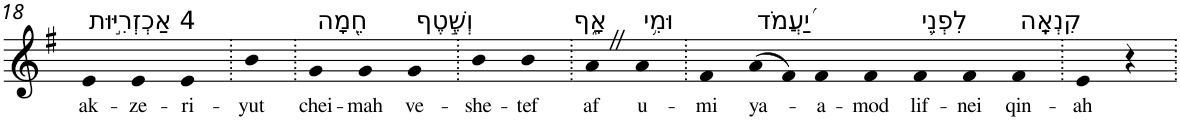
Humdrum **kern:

**kern	**text
*part1	*part1
*staff1	*staff1
*I"Piano	*
*I'Pno	*
!!LO:PB:g=z
*clefG2	*
*k[f#]	*
*G:	*
=18	=18
!LO:TX:a:t=4 אַכְזְרִיּ֣וּת	!
!	!LO:LY:b
4e	ak-
!	!LO:LY:b
4e	-ze-
!	!LO:LY:b
4e	-ri-
=19.	=19.
!	!LO:LY:b
4b	-yut
=20.	=20.
!LO:TX:a:t=חֵ֭מָה	!
!	!LO:LY:b
4g	chei-
!	!LO:LY:b
4g	-mah
!LO:TX:a:t=וְשֶׁ֣טֶף	!
!	!LO:LY:b
4g	ve-
=21.	=21.
!	!LO:LY:b
4b	-she-
!	!LO:LY:b
4b	-tef
=22.	=22.
!LO:TX:a:t=אָ֑ף	!
!	!LO:LY:b
4aZ	af
!LO:TX:a:t=וּמִ֥י	!
!	!LO:LY:b
4a	u-
=23.	=23.
!	!LO:LY:b
4f#	-mi
!LO:TX:a:t=יַ֝עֲמֹד	!
!	!LO:LY:b
(>8a	ya-
8f#)	.
!	!LO:LY:b
4f#	-a-
!	!LO:LY:b
4f#	-mod
!LO:TX:a:t=לִפְנֵ֥י	!
!	!LO:LY:b
4f#	lif-
!	!LO:LY:b
4f#	-nei
!LO:TX:a:t=קִנְאָֽה	!
!	!LO:LY:b
4f#	qin-
=24.	=24.
!	!LO:LY:b
4e	-ah
4r	.
=.	=.
*-	*-
